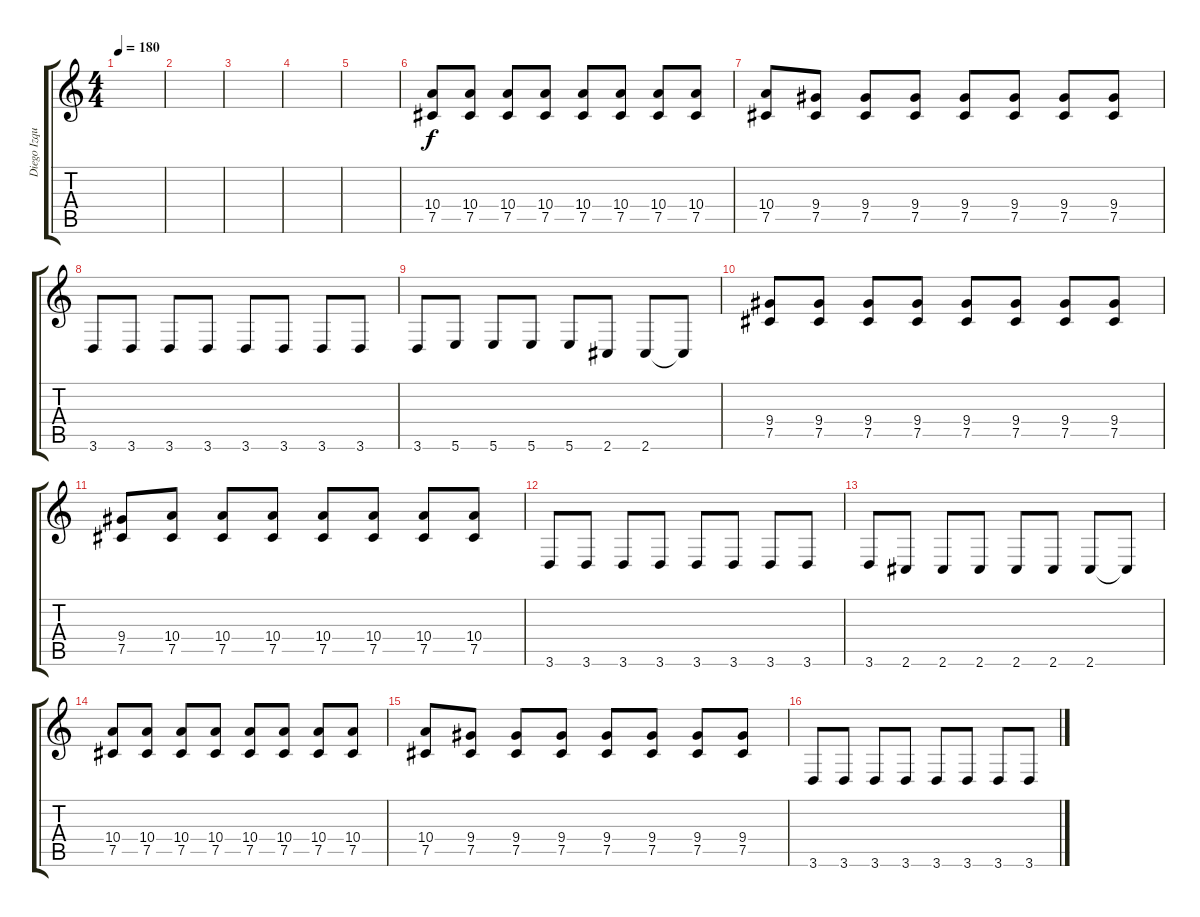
\track ("Diego Izquierdo (Bajo)" "Diego Izqu") {instrument electricbasspick}
\staff {score tabs}
\tuning (Db4 Ab3 E3 B2 Gb2 B1) {hide}
\ts (4 4)
\tempo 180
\clef g2
\ks c
|
|
|
|
|
(10.4 7.5).8 (10.4 7.5).8 (10.4 7.5).8 (10.4 7.5).8 (10.4 7.5).8 (10.4 7.5).8 (10.4 7.5).8 (10.4 7.5).8 |
(10.4 7.5).8 (9.4 7.5).8 (9.4 7.5).8 (9.4 7.5).8 (9.4 7.5).8 (9.4 7.5).8 (9.4 7.5).8 (9.4 7.5).8 |
3.6.8 3.6.8 3.6.8 3.6.8 3.6.8 3.6.8 3.6.8 3.6.8 |
3.6.8 5.6.8 5.6.8 5.6.8 5.6.8 2.6.8 2.6.8 2.6{t}.8 |
(9.4 7.5).8 (9.4 7.5).8 (9.4 7.5).8 (9.4 7.5).8 (9.4 7.5).8 (9.4 7.5).8 (9.4 7.5).8 (9.4 7.5).8 |
(9.4 7.5).8 (10.4 7.5).8 (10.4 7.5).8 (10.4 7.5).8 (10.4 7.5).8 (10.4 7.5).8 (10.4 7.5).8 (10.4 7.5).8 |
3.6.8 3.6.8 3.6.8 3.6.8 3.6.8 3.6.8 3.6.8 3.6.8 |
3.6.8 2.6.8 2.6.8 2.6.8 2.6.8 2.6.8 2.6.8 2.6{t}.8 |
(10.4 7.5).8 (10.4 7.5).8 (10.4 7.5).8 (10.4 7.5).8 (10.4 7.5).8 (10.4 7.5).8 (10.4 7.5).8 (10.4 7.5).8 |
(10.4 7.5).8 (9.4 7.5).8 (9.4 7.5).8 (9.4 7.5).8 (9.4 7.5).8 (9.4 7.5).8 (9.4 7.5).8 (9.4 7.5).8 |
3.6.8 3.6.8 3.6.8 3.6.8 3.6.8 3.6.8 3.6.8 3.6.8
